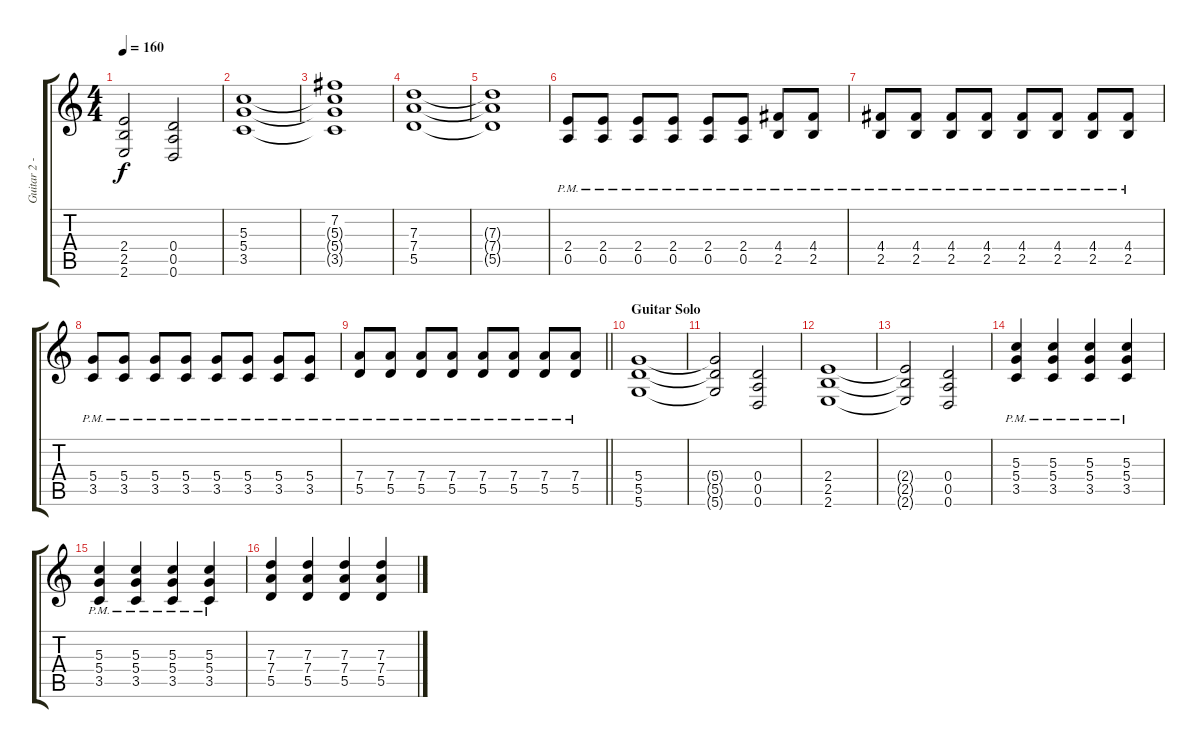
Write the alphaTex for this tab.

\track ("Guitar 2 - Korey Cooper" "Guitar 2 -") {instrument distortionguitar}
\staff {score tabs}
\tuning (E4 B3 G3 D3 A2 D2) {hide}
\ts (4 4)
\tempo 160
\clef g2
\ks c
(2.4{t} 2.5{t} 2.6{t}).2{dy f} (0.4 0.5 0.6).2 |
(5.3 5.4 3.5).1 |
(7.2 5.3{t} 5.4{t} 3.5{t}).1 |
(7.3 7.4 5.5).1 |
(7.3{t} 7.4{t} 5.5{t}).1 |
(2.4{pm} 0.5).8 (2.4{pm} 0.5).8 (2.4{pm} 0.5).8 (2.4{pm} 0.5).8 (2.4{pm} 0.5).8 (2.4{pm} 0.5).8 (4.4{pm} 2.5).8 (4.4{pm} 2.5).8 |
(4.4{pm} 2.5).8 (4.4{pm} 2.5).8 (4.4{pm} 2.5).8 (4.4{pm} 2.5).8 (4.4{pm} 2.5).8 (4.4{pm} 2.5).8 (4.4{pm} 2.5).8 (4.4{pm} 2.5).8 |
(5.4 3.5{pm}).8 (5.4 3.5{pm}).8 (5.4 3.5{pm}).8 (5.4 3.5{pm}).8 (5.4 3.5{pm}).8 (5.4 3.5{pm}).8 (5.4 3.5{pm}).8 (5.4 3.5{pm}).8 |
\barLineRight lightlight
(7.4{pm} 5.5).8 (7.4{pm} 5.5).8 (7.4{pm} 5.5).8 (7.4{pm} 5.5).8 (7.4{pm} 5.5).8 (7.4{pm} 5.5).8 (7.4{pm} 5.5).8 (7.4{pm} 5.5).8 |
\section ("" "Guitar Solo")
(5.4 5.5 5.6).1{volume 11} |
(5.4{t} 5.5{t} 5.6{t}).2 (0.4 0.5 0.6).2 |
(2.4 2.5 2.6).1 |
(2.4{t} 2.5{t} 2.6{t}).2 (0.4 0.5 0.6).2 |
(5.3{pm} 5.4 3.5{pm}).4 (5.3{pm} 5.4 3.5{pm}).4 (5.3{pm} 5.4 3.5{pm}).4 (5.3{pm} 5.4 3.5{pm}).4 |
(5.3{pm} 5.4 3.5{pm}).4 (5.3{pm} 5.4 3.5{pm}).4 (5.3{pm} 5.4 3.5{pm}).4 (5.3{pm} 5.4 3.5{pm}).4 |
(7.3 7.4 5.5).4 (7.3 7.4 5.5).4 (7.3 7.4 5.5).4 (7.3 7.4 5.5).4
